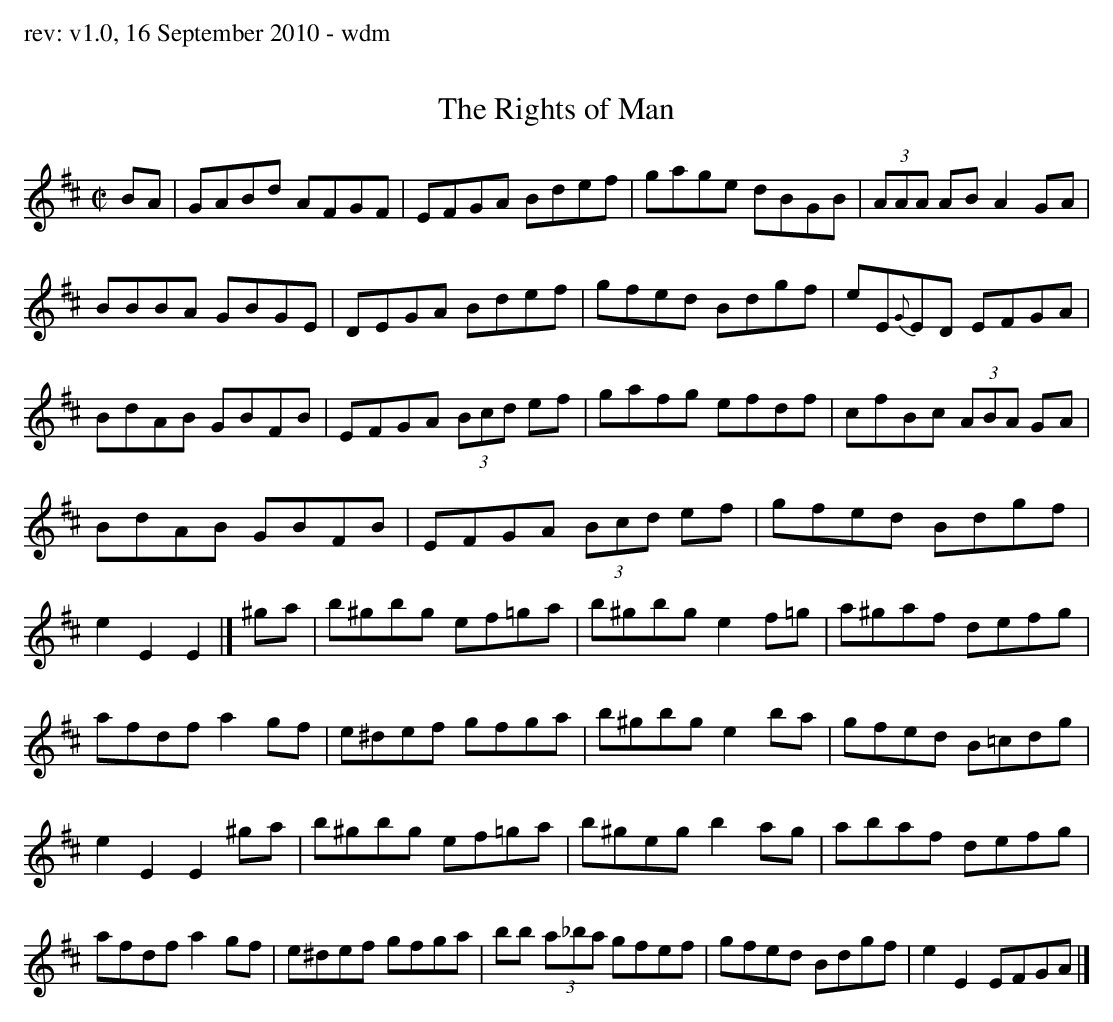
X:1
T:Rights of Man, The
M:C|
L:1/8
K:Edor
BA|GABd AFGF|EFGA Bdef|gage dBGB|(3AAA AB A2GA|\
BBBA GBGE|DEGA Bdef|gfed Bdgf|eE{G}ED EFGA|\
BdAB GBFB|EFGA (3Bcd ef|gafg efdf|cfBc (3ABA GA|\
BdAB GBFB|EFGA (3Bcd ef|gfed Bdgf|e2E2 E2|]\
^ga|b^gbg ef=ga|b^gbg e2f=g|a^gaf defg|afdf a2gf|\
e^def gfga|b^gbg e2ba|gfed B=cdg|e2E2 E2^ga|\
b^gbg ef=ga|b^geg b2ag|abaf defg|afdf a2gf|\
e^def gfga|bb (3a_ba gfef|gfed Bdgf|e2E2 EFGA|]
